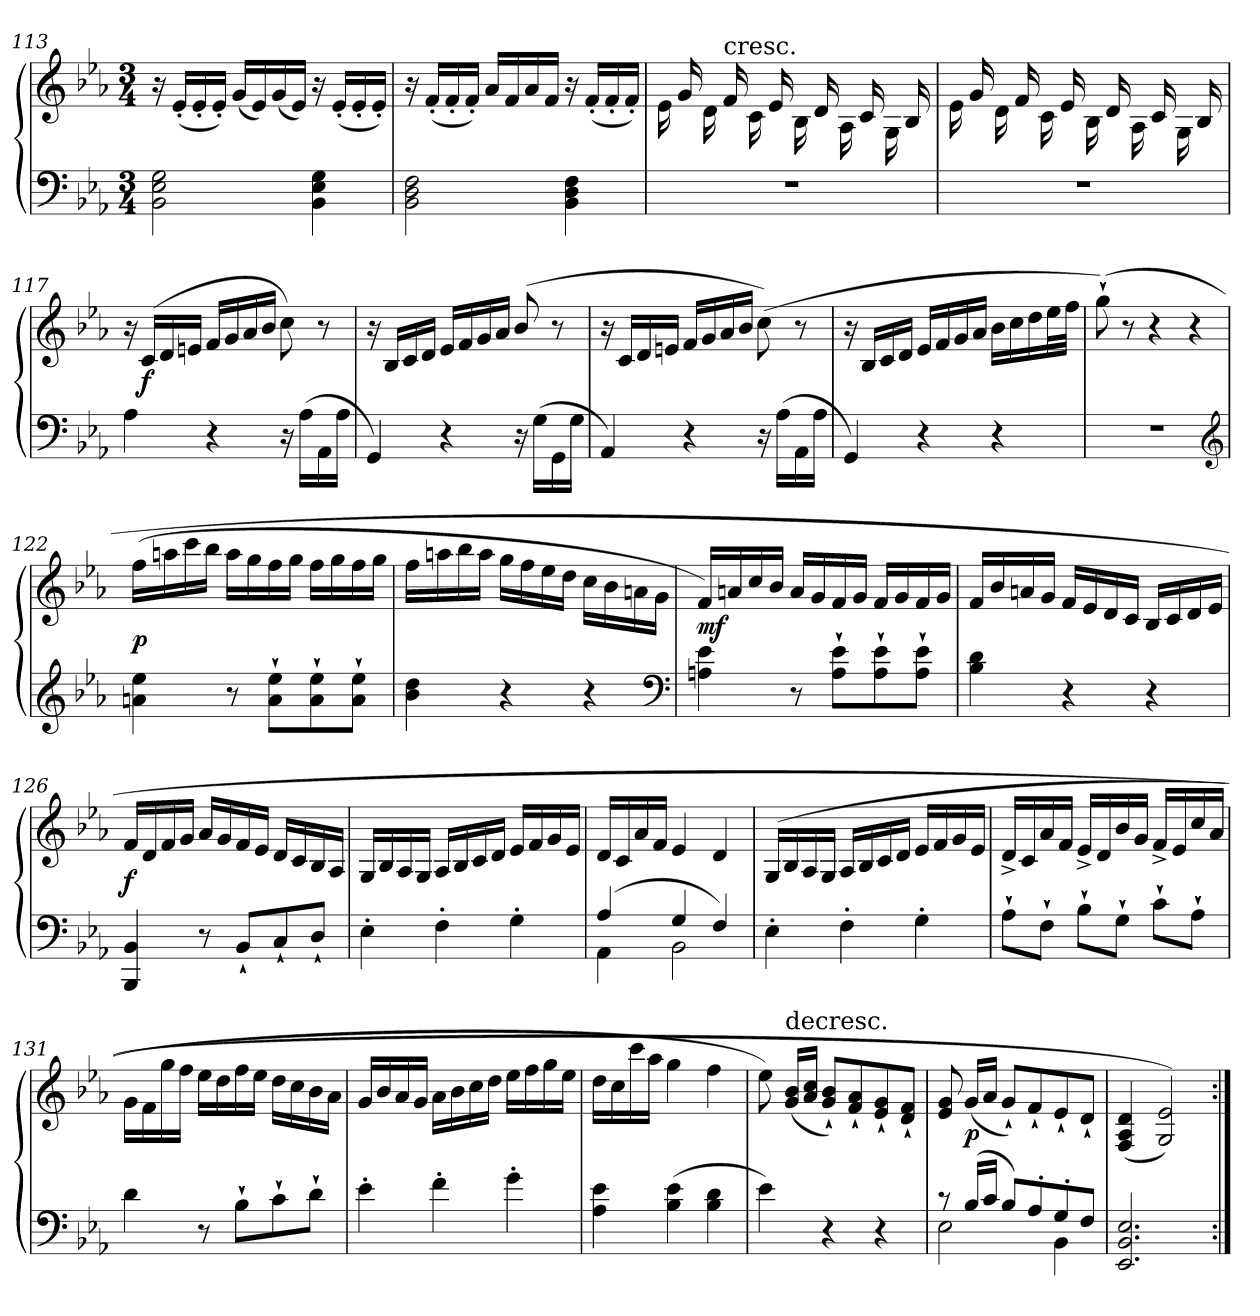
**kern	**kern	**dynam
*part1	*part1	*part1
*staff2	*staff1	*staff1/2
*clefF4	*clefG2	*
*k[b-e-a-]	*k[b-e-a-]	*
*E-:	*E-:	*
*M3/4	*M3/4	*
=113	=113	=113
2BB-\ 2E-\ 2G\	16r	.
.	(16e-'/LL	.
.	16e-'/	.
.	16e-'/JJ)	.
.	(16g/LL	.
.	16e-/)	.
.	(16g/	.
.	16e-/JJ)	.
4BB-\ 4E-\ 4G\	16r	.
.	(16e-'/LL	.
.	16e-'/	.
.	16e-'/JJ)	.
=114	=114	=114
2BB-\ 2D\ 2F\	16r	.
.	(16f'/LL	.
.	16f'/	.
.	16f'/JJ)	.
.	16a-/LL	.
.	16f/	.
.	16a-/	.
.	16f/JJ	.
4BB-\ 4D\ 4F\	16r	.
.	(16f'/LL	.
.	16f'/	.
.	16f'/JJ)	.
=115	=115	=115
2.r	16e-\	.
.	16g/	.
.	16d\	.
!	!LO:TX:t=cresc.	!
.	16f/	.
.	16c\	.
.	16e-/	.
.	16B-\	.
.	16d/	.
.	16A-\	.
.	16c/	.
.	16G\	.
.	16B-/	.
=116	=116	=116
2.r	16e-\	.
.	16g/	.
.	16d\	.
.	16f/	.
.	16c\	.
.	16e-/	.
.	16B-\	.
.	16d/	.
.	16A-\	.
.	16c/	.
.	16G\	.
.	16B-/	.
=117	=117	=117
4A-\	16r	.
.	(16c/LL	f
.	16d/	.
.	16en/JJ	.
4r	16f/LL	.
.	16g/	.
.	16a-/	.
.	16b-/JJ	.
16r	8cc\)	.
(16A-\LL	.	.
16AA-\	8r	.
16A-\JJ	.	.
=118	=118	=118
4GG/)	16r	.
.	16B-/LL	.
.	16c/	.
.	16d/JJ	.
4r	16e-/LL	.
.	16f/	.
.	16g/	.
.	16a-/JJ	.
16r	(8b-/	.
(16G\LL	.	.
16GG\	8r	.
16G\JJ	.	.
=119	=119	=119
4AA-/)	16r	.
.	16c/LL	.
.	16d/	.
.	16en/JJ	.
4r	16f/LL	.
.	16g/	.
.	16a-/	.
.	16b-/JJ	.
16r	(8cc\)	.
(16A-\LL	.	.
16AA-\	8r	.
16A-\JJ	.	.
=120	=120	=120
4GG/)	16r	.
.	16B-/LL	.
.	16c/	.
.	16d/JJ	.
4r	16e-/LL	.
.	16f/	.
.	16g/	.
.	16a-/JJ	.
4r	16b-\LL	.
.	16cc\	.
.	16dd\	.
.	32ee-\L	.
.	32ff\JJJ	.
=121	=121	=121
2.r	(8gg`\)	.
.	8r	.
.	4r	.
.	4r	.
*clefG2	*	*
=122	=122	=122
4an\ 4ee-\	(16ff\LL	p
.	16aan\	.
.	16ccc\	.
.	16bb-\JJ	.
8r	16aa\LL	.
.	16gg\	.
8a`\ 8ee-`\L	16ff\	.
.	16gg\JJ	.
8a`\ 8ee-`\	16ff\LL	.
.	16gg\	.
8a`\ 8ee-`\J	16ff\	.
.	16gg\JJ	.
=123	=123	=123
4b-\ 4dd\	16ff\LL	.
.	16aan\	.
.	16bb-\	.
.	16aa\JJ	.
4r	16gg\LL	.
.	16ff\	.
.	16ee-\	.
.	16dd\JJ	.
4r	16cc\LL	.
.	16b-\	.
.	16an\	.
.	16g\JJ	.
*clefF4	*	*
=124	=124	=124
4An\ 4e-\	16f/LL)	mf
.	16an/	.
.	16cc/	.
.	16b-/JJ	.
8r	16a/LL	.
.	16g/	.
8A`\ 8e-`\L	16f/	.
.	16g/JJ	.
8A`\ 8e-`\	16f/LL	.
.	16g/	.
8A`\ 8e-`\J	16f/	.
.	16g/JJ	.
=125	=125	=125
4B-\ 4d\	16f/LL	.
.	16b-/	.
.	16an/	.
.	16g/JJ	.
4r	16f/LL	.
.	16e-/	.
.	16d/	.
.	16c/JJ	.
4r	16B-/LL	.
.	16c/	.
.	16d/	.
.	16e-/JJ	.
=126	=126	=126
4BBB-/ 4BB-/	16f/LL	f
.	16d/	.
.	16f/	.
.	16g/JJ	.
8r	16a-/LL	.
.	16g/	.
8BB-`/L	16f/	.
.	16e-/JJ	.
8C`/	16d/LL	.
.	16c/	.
8D`/J	16B-/	.
.	16A-/JJ	.
=127	=127	=127
4E-'\	16G/LL	.
.	16B-/	.
.	16A-/	.
.	16G/JJ	.
4F'\	16A-/LL	.
.	16B-/	.
.	16c/	.
.	16d/JJ	.
4G'\	16e-/LL	.
.	16f/	.
.	16g/	.
.	16e-/JJ	.
=128	=128	=128
*^	*	*
(4A-/	4AA-\	16d/LL	.
.	.	16c/	.
.	.	16a-/	.
.	.	16f/JJ	.
4G/	2BB-\	4e-/	.
4F/)	.	4d/	.
*v	*v	*	*
=129	=129	=129
4E-'\	(16G/LL	.
.	16B-/	.
.	16A-/	.
.	16G/JJ	.
4F'\	16A-/LL	.
.	16B-/	.
.	16c/	.
.	16d/JJ	.
4G'\	16e-/LL	.
.	16f/	.
.	16g/	.
.	16e-/JJ	.
=130	=130	=130
8A-`\L	16d^/LL	.
.	16c/	.
8F`\J	16a-/	.
.	16f/JJ	.
8B-`\L	16e-^/LL	.
.	16d/	.
8G`\J	16b-/	.
.	16g/JJ	.
8c`\L	16f^/LL	.
.	16e-/	.
8A-`\J	16cc/	.
.	16a-/JJ	.
=131	=131	=131
4d\	16g\LL	.
.	16f\	.
.	16gg\	.
.	16ff\JJ	.
8r	16ee-\LL	.
.	16dd\	.
8B-`\L	16ff\	.
.	16ee-\JJ	.
8c`\	16dd\LL	.
.	16cc\	.
8d`\J	16b-\	.
.	16a-\JJ	.
=132	=132	=132
4e-'\	16g/LL	.
.	16b-/	.
.	16a-/	.
.	16g/JJ	.
4f'\	16a-\LL	.
.	16b-\	.
.	16cc\	.
.	16dd\JJ	.
4g'\	16ee-\LL	.
.	16ff\	.
.	16gg\	.
.	16ee-\JJ	.
=133	=133	=133
4A-\ 4e-\	16dd\LL	.
.	16cc\	.
.	16ccc\	.
.	16aa-\JJ	.
(4B-\ 4e-\	4gg\	.
4B-\ 4d\	4ff\	.
=134	=134	=134
4e-\)	8ee-\)	.
!	!LO:TX:t=decresc.	!
.	(16g/ 16b-/LL	.
.	16a-/ 16cc/JJ	.
4r	8g`/ 8b-`/L)	.
.	8f`/ 8a-`/	.
4r	8e-`/ 8g`/	.
.	8d`/ 8f`/J	.
=135	=135	=135
*^	*	*
8r	2E-\	8e-/ 8g/	.
(16B-/LL	.	(16g/LL	p
16c/JJ	.	16a-/JJ	.
8B-/L)	.	8g`/L)	.
8A-'/	.	8f`/	.
8G'/	4BB-\	8e-`/	.
8F/J	.	8d`/J	.
*v	*v	*	*
=136	=136	=136
2.EE-/ 2.BB-/ 2.E-/	(4F/ 4A-/ 4d/	.
.	2G/ 2e-/))	.
=:|!	=:|!	=:|!
*-	*-	*-
